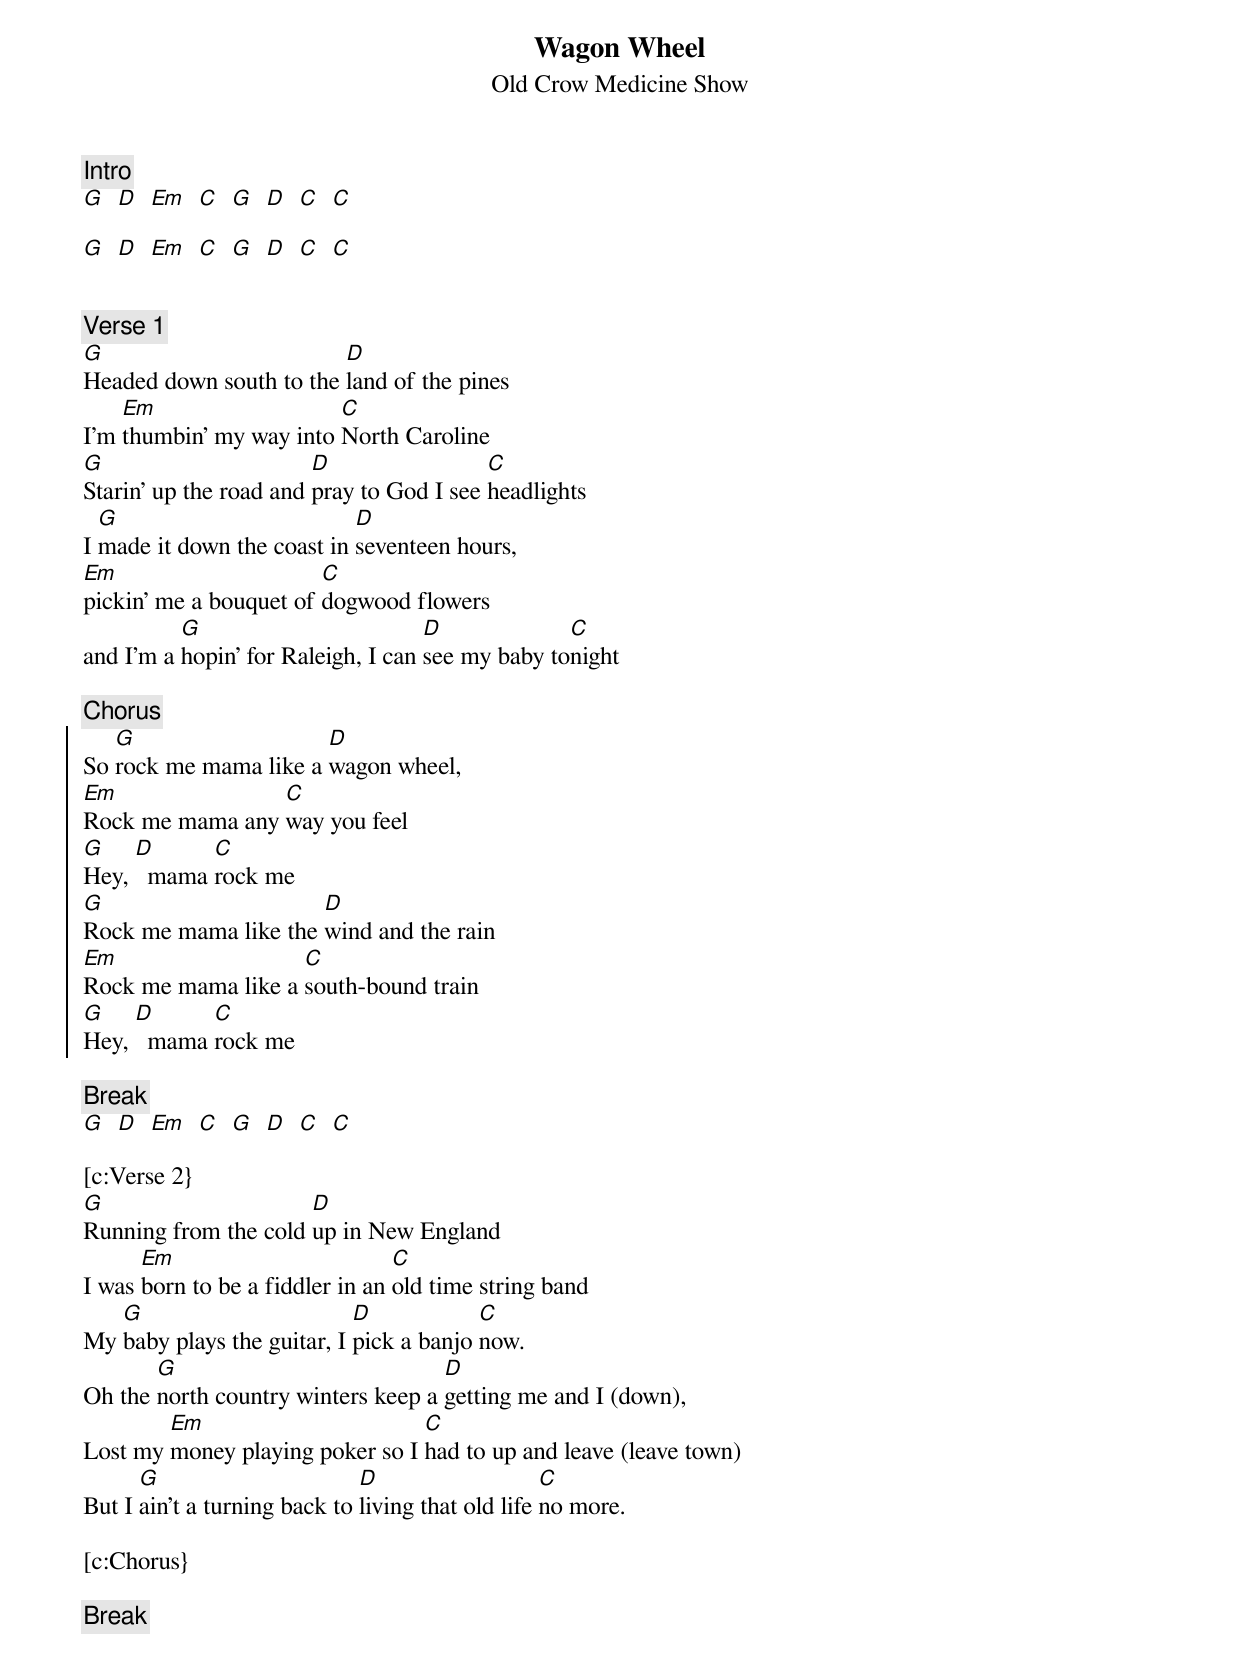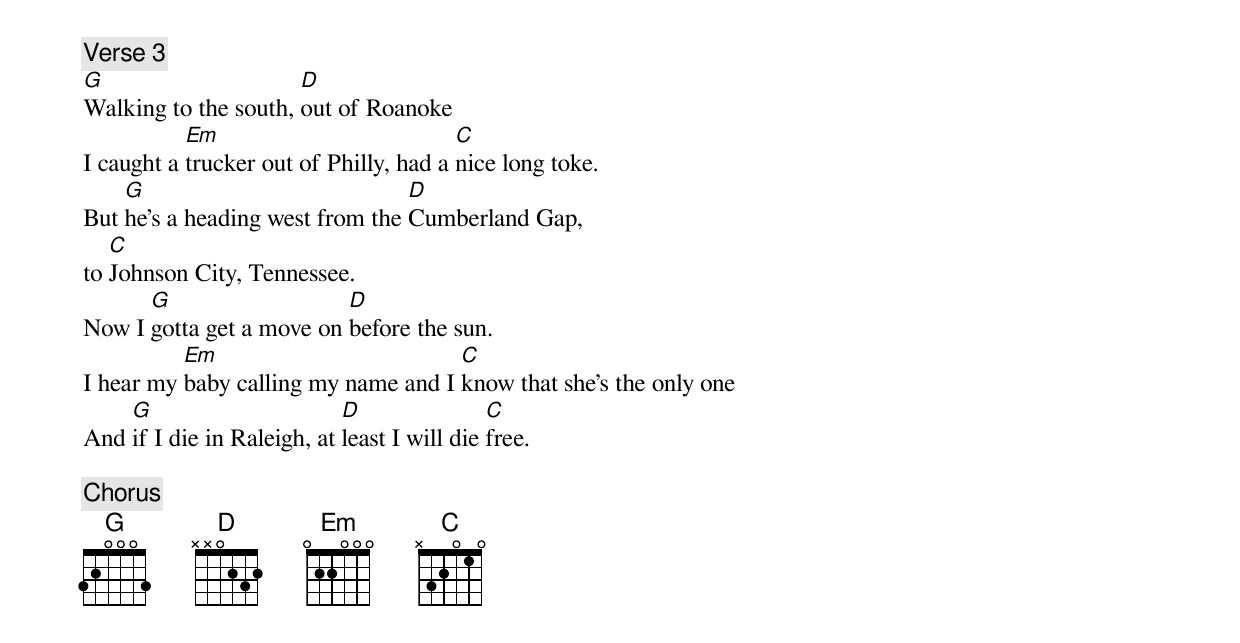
{t:Wagon Wheel}
{st:Old Crow Medicine Show}
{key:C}

{c:Intro}
[G]  [D]  [Em]  [C]  [G]  [D]  [C]  [C]

[G]  [D]  [Em]  [C]  [G]  [D]  [C]  [C]


{c:Verse 1}
[G]Headed down south to the [D]land of the pines
I'm [Em]thumbin' my way into [C]North Caroline
[G]Starin' up the road and [D]pray to God I see [C]headlights
I [G]made it down the coast in [D]seventeen hours,
[Em]pickin' me a bouquet of [C]dogwood flowers
and I'm a [G]hopin' for Raleigh, I can [D]see my baby to[C]night

{c:Chorus}
{soc}
So [G]rock me mama like a [D]wagon wheel,
[Em]Rock me mama any [C]way you feel
[G]Hey, [D]  mama [C]rock me
[G]Rock me mama like the [D]wind and the rain
[Em]Rock me mama like a [C]south-bound train
[G]Hey, [D]  mama [C]rock me
{eoc}

{c:Break}
[G]  [D]  [Em]  [C]  [G]  [D]  [C]  [C]

[c:Verse 2}
[G]Running from the cold [D]up in New England
I was [Em]born to be a fiddler in an [C]old time string band
My [G]baby plays the guitar, I [D]pick a banjo [C]now.
Oh the [G]north country winters keep a [D]getting me and I (down),
Lost my [Em]money playing poker so I [C]had to up and leave (leave town)
But I [G]ain't a turning back to [D]living that old life [C]no more.

[c:Chorus}

{c:Break}

{c:Verse 3}
[G]Walking to the south, [D]out of Roanoke
I caught a [Em]trucker out of Philly, had a [C]nice long toke.
But [G]he's a heading west from the [D]Cumberland Gap,
to [C]Johnson City, Tennessee.
Now I [G]gotta get a move on [D]before the sun.
I hear my [Em]baby calling my name and I [C]know that she's the only one
And [G]if I die in Raleigh, at [D]least I will die [C]free.

{c:Chorus}
